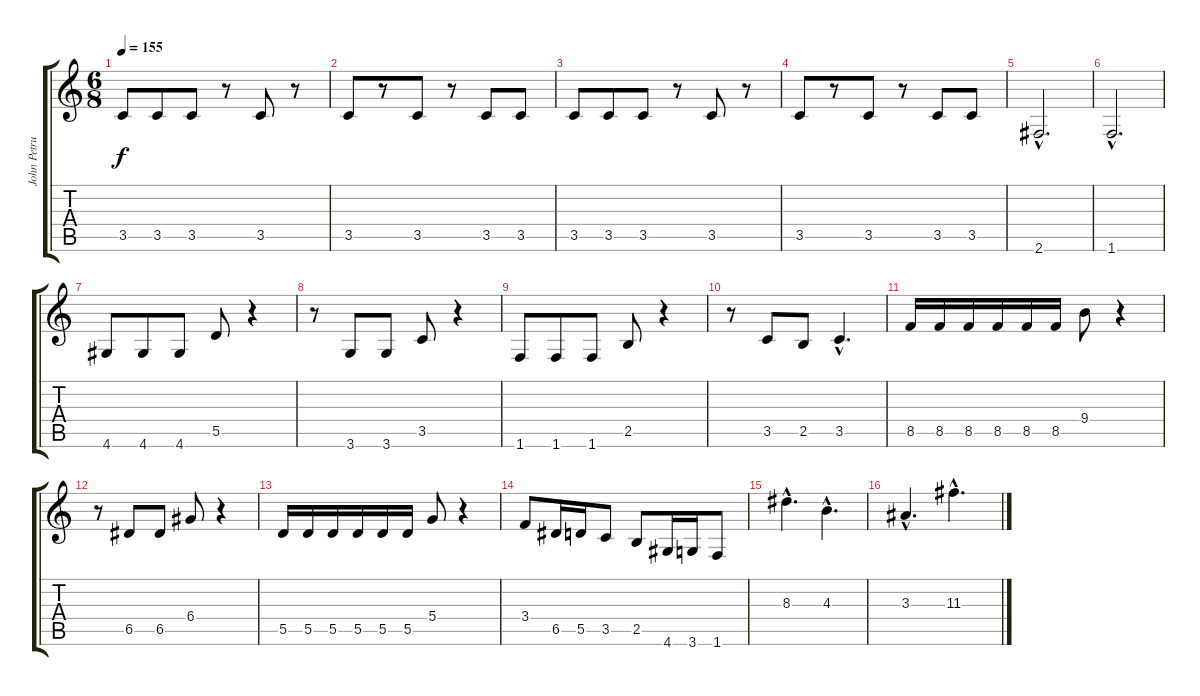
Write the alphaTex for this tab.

\track ("John Petrucci - 6 Strings Guitar" "John Petru") {instrument distortionguitar}
\staff {score tabs}
\tuning (E4 B3 G3 D3 A2 E2) {hide}
\ts (6 8)
\tempo 155
\clef g2
\ks c
3.5.8{dy f} 3.5.8 3.5.8 r.8 3.5.8 r.8 |
3.5.8 r.8 3.5.8 r.8 3.5.8 3.5.8 |
3.5.8 3.5.8 3.5.8 r.8 3.5.8 r.8 |
3.5.8 r.8 3.5.8 r.8 3.5.8 3.5.8 |
2.6{hac}.2{d} |
1.6{hac}.2{d} |
4.6.8 4.6.8 4.6.8 5.5.8 r.4 |
r.8 3.6.8 3.6.8 3.5.8 r.4 |
1.6.8 1.6.8 1.6.8 2.5.8 r.4 |
r.8 3.5.8 2.5.8 3.5{hac}.4{d} |
8.5.16 8.5.16 8.5.16 8.5.16 8.5.16 8.5.16 9.4.8 r.4 |
r.8 6.5.8 6.5.8 6.4.8 r.4 |
5.5.16 5.5.16 5.5.16 5.5.16 5.5.16 5.5.16 5.4.8 r.4 |
3.4.8 6.5.16 5.5.16 3.5.8 2.5.8 4.6.16 3.6.16 1.6.8 |
8.3{hac}.4{d} 4.3{hac}.4{d} |
3.3{hac}.4{d} 11.3{hac}.4{d}
